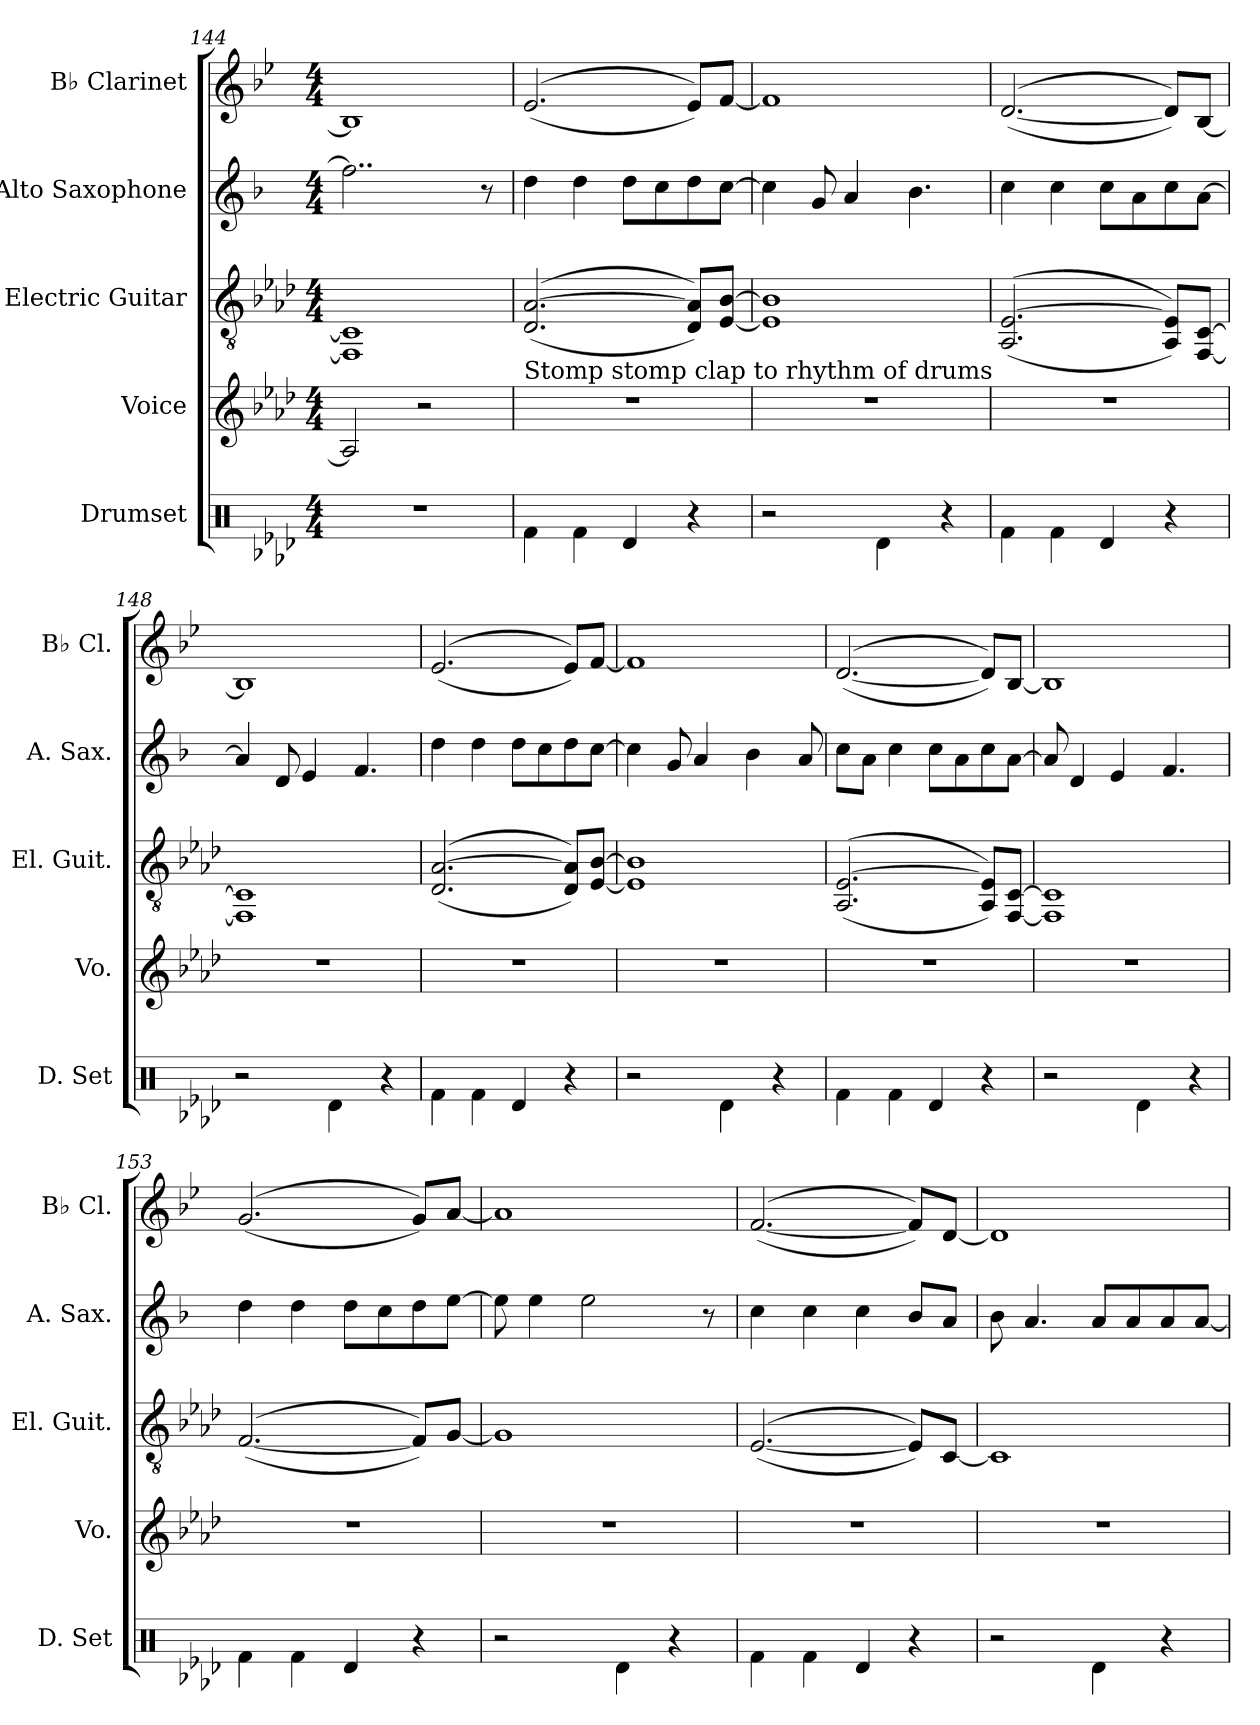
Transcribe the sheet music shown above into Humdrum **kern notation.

**kern	**kern	**kern	**kern	**kern
*part5	*part4	*part3	*part2	*part1
*staff5	*staff4	*staff3	*staff2	*staff1
*I"Drumset	*I"Voice	*I"Electric Guitar	*I"Alto Saxophone	*I"B♭ Clarinet
*I'D. Set	*I'Vo.	*I'El. Guit.	*I'A. Sax.	*I'B♭ Cl.
*clefX	*clefG2	*clefGv2	*clefG2	*clefG2
*	*	*	*ITrd5c9	*ITrd1c2
*k[b-e-a-d-]	*k[b-e-a-d-]	*k[b-e-a-d-]	*k[b-e-a-d-]	*k[b-e-a-d-]
*M4/4	*M4/4	*M4/4	*M4/4	*M4/4
=144	=144	=144	=144	=144
1r	2A-/]	1FF] 1C]	2..a-\]	1A-]
.	2r	.	.	.
.	.	.	8r	.
=145	=145	=145	=145	=145
!	!LO:TX:a:t=Stomp stomp clap to rhythm of drums	!	!	!
4Rf\	1r	(>(>2.D-/ [2.A-/	4f\	(<(<2.d-/
4Rf\	.	.	4f\	.
4Rd/	.	.	8f\L	.
.	.	.	8e-\	.
4r	.	8D-/ 8A-/]L))	8f\	8d-/L))
.	.	[8E-/ [8B-/J	[8e-\J	[8e-/J
=146	=146	=146	=146	=146
2r	1r	1E-] 1B-]	4e-\]	1e-]
.	.	.	8B-/	.
.	.	.	4c/	.
4Rd\	.	.	.	.
.	.	.	4.d-\	.
4r	.	.	.	.
!!LO:LB:g=z
=147	=147	=147	=147	=147
4Rf\	1r	(>(>2.AA-/ [2.E-/	4e-\	(>(>[2.c/
4Rf\	.	.	4e-\	.
4Rd/	.	.	8e-\L	.
.	.	.	8c\	.
4r	.	8AA-/ 8E-/]L))	8e-\	8c/L]))
.	.	[8FF/ [8C/J	[8c\J	[8A-/J
=148	=148	=148	=148	=148
2r	1r	1FF] 1C]	4c/]	1A-]
.	.	.	8F/	.
.	.	.	4G/	.
4Rd\	.	.	.	.
.	.	.	4.A-/	.
4r	.	.	.	.
=149	=149	=149	=149	=149
4Rf\	1r	(>(>2.D-/ [2.A-/	4f\	(<(<2.d-/
4Rf\	.	.	4f\	.
4Rd/	.	.	8f\L	.
.	.	.	8e-\	.
4r	.	8D-/ 8A-/]L))	8f\	8d-/L))
.	.	[8E-/ [8B-/J	[8e-\J	[8e-/J
=150	=150	=150	=150	=150
2r	1r	1E-] 1B-]	4e-\]	1e-]
.	.	.	8B-/	.
.	.	.	4c/	.
4Rd\	.	.	.	.
.	.	.	4d-\	.
4r	.	.	.	.
.	.	.	8c/	.
=151	=151	=151	=151	=151
4Rf\	1r	(>(>2.AA-/ [2.E-/	8e-\L	(>(>[2.c/
.	.	.	8c\J	.
4Rf\	.	.	4e-\	.
4Rd/	.	.	8e-\L	.
.	.	.	8c\	.
4r	.	8AA-/ 8E-/]L))	8e-\	8c/L]))
.	.	[8FF/ [8C/J	[8c\J	[8A-/J
!!LO:PB:g=z
=152	=152	=152	=152	=152
2r	1r	1FF] 1C]	8c/]	1A-]
.	.	.	4F/	.
.	.	.	4G/	.
4Rd\	.	.	.	.
.	.	.	4.A-/	.
4r	.	.	.	.
=153	=153	=153	=153	=153
4Rf\	1r	(>(>[2.F/	4f\	(<(<2.f/
4Rf\	.	.	4f\	.
4Rd/	.	.	8f\L	.
.	.	.	8e-\	.
4r	.	8F/L]))	8f\	8f/L))
.	.	[8G/J	[8g\J	[8g/J
=154	=154	=154	=154	=154
2r	1r	1G]	8g\]	1g]
.	.	.	4g\	.
.	.	.	2g\	.
4Rd\	.	.	.	.
4r	.	.	.	.
.	.	.	8r	.
=155	=155	=155	=155	=155
4Rf\	1r	(>(>[2.E-/	4e-\	(>(>[2.e-/
4Rf\	.	.	4e-\	.
4Rd/	.	.	4e-\	.
4r	.	8E-/L]))	8d-/L	8e-/L]))
.	.	[8C/J	8c/J	[8c/J
=156	=156	=156	=156	=156
2r	1r	1C]	8d-\	1c]
.	.	.	4.c/	.
4Rd\	.	.	8c/L	.
.	.	.	8c/	.
4r	.	.	8c/	.
.	.	.	[8c/J	.
=	=	=	=	=
*-	*-	*-	*-	*-
